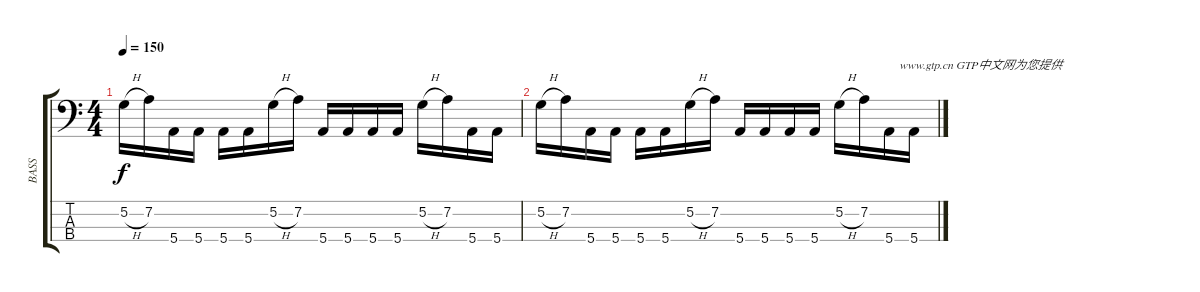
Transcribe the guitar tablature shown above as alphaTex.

\track ("BASS" "BASS") {instrument electricbassfinger}
\staff {score tabs}
\tuning (G2 D2 A1 E1) {hide}
\ts (4 4)
\tempo 150
\clef f4
\ks c
5.2{h}.16{dy f} 7.2.16 5.4.16 5.4.16 5.4.16 5.4.16 5.2{h}.16 7.2.16 5.4.16 5.4.16 5.4.16 5.4.16 5.2{h}.16 7.2.16 5.4.16 5.4.16 |
5.2{h}.16 7.2.16 5.4.16 5.4.16 5.4.16 5.4.16 5.2{h}.16 7.2.16 5.4.16 5.4.16 5.4.16 5.4.16 5.2{h}.16{txt "                    www.gtp.cn GTP中文网为您提供"} 7.2.16 5.4.16 5.4.16
